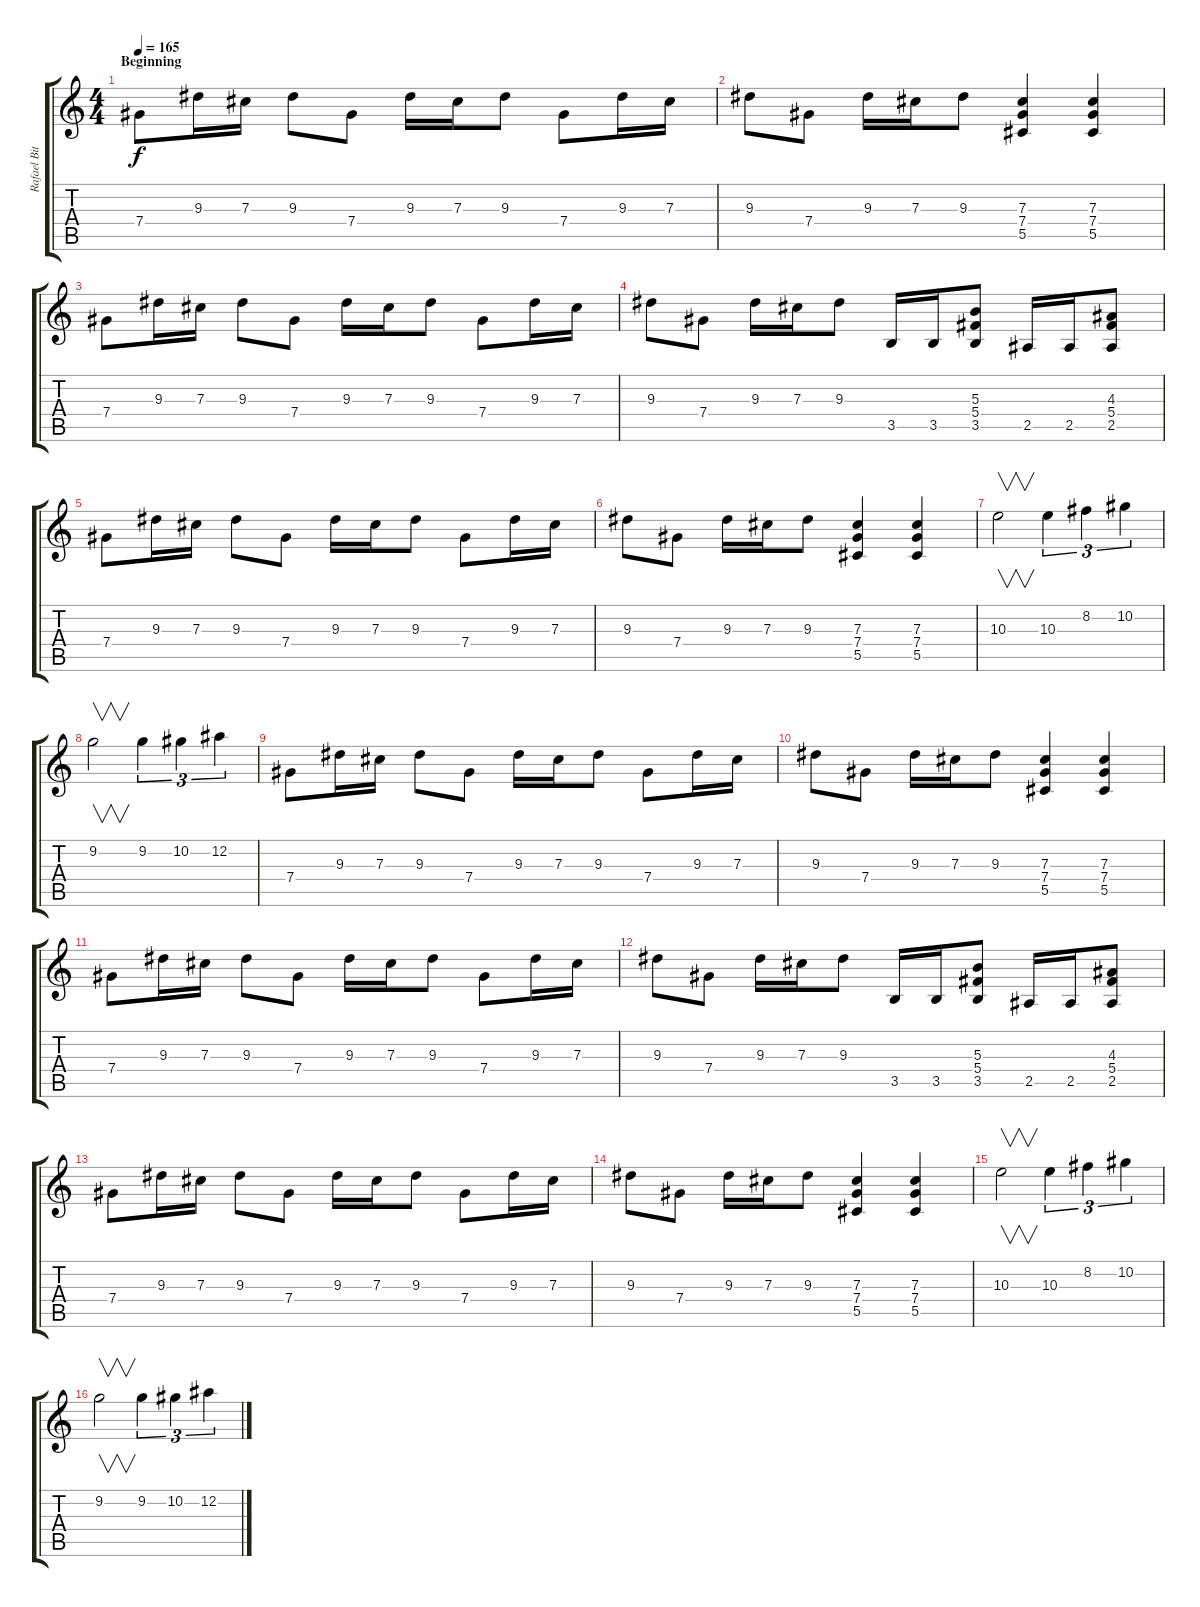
\track ("Rafael Bittencourt" "Rafael Bit") {instrument distortionguitar}
\staff {score tabs}
\tuning (Eb4 Bb3 Gb3 Db3 Ab2 Eb2) {hide}
\ts (4 4)
\section ("" "Beginning")
\tempo 165
\clef g2
\ks c
7.4.8{dy f volume 12 instrument distortionguitar} 9.3.16 7.3.16 9.3.8 7.4.8 9.3.16 7.3.16 9.3.8 7.4.8 9.3.16 7.3.16 |
9.3.8 7.4.8 9.3.16 7.3.16 9.3.8 (7.3 7.4 5.5).4 (7.3 7.4 5.5).4 |
7.4.8 9.3.16 7.3.16 9.3.8 7.4.8 9.3.16 7.3.16 9.3.8 7.4.8 9.3.16 7.3.16 |
9.3.8 7.4.8 9.3.16 7.3.16 9.3.8 3.5.16 3.5.16 (5.3 5.4 3.5).8 2.5.16 2.5.16 (4.3 5.4 2.5).8 |
7.4.8 9.3.16 7.3.16 9.3.8 7.4.8 9.3.16 7.3.16 9.3.8 7.4.8 9.3.16 7.3.16 |
9.3.8 7.4.8 9.3.16 7.3.16 9.3.8 (7.3 7.4 5.5).4 (7.3 7.4 5.5).4 |
10.3.2{v} 10.3.4{tu (3 2)} 8.2.4{tu (3 2)} 10.2.4{tu (3 2)} |
9.2.2{v} 9.2.4{tu (3 2)} 10.2.4{tu (3 2)} 12.2.4{tu (3 2)} |
7.4.8 9.3.16 7.3.16 9.3.8 7.4.8 9.3.16 7.3.16 9.3.8 7.4.8 9.3.16 7.3.16 |
9.3.8 7.4.8 9.3.16 7.3.16 9.3.8 (7.3 7.4 5.5).4 (7.3 7.4 5.5).4 |
7.4.8 9.3.16 7.3.16 9.3.8 7.4.8 9.3.16 7.3.16 9.3.8 7.4.8 9.3.16 7.3.16 |
9.3.8 7.4.8 9.3.16 7.3.16 9.3.8 3.5.16 3.5.16 (5.3 5.4 3.5).8 2.5.16 2.5.16 (4.3 5.4 2.5).8 |
7.4.8 9.3.16 7.3.16 9.3.8 7.4.8 9.3.16 7.3.16 9.3.8 7.4.8 9.3.16 7.3.16 |
9.3.8 7.4.8 9.3.16 7.3.16 9.3.8 (7.3 7.4 5.5).4 (7.3 7.4 5.5).4 |
10.3.2{v volume 16 balance 4} 10.3.4{tu (3 2)} 8.2.4{tu (3 2)} 10.2.4{tu (3 2)} |
9.2.2{v} 9.2.4{tu (3 2)} 10.2.4{tu (3 2)} 12.2.4{tu (3 2)}
